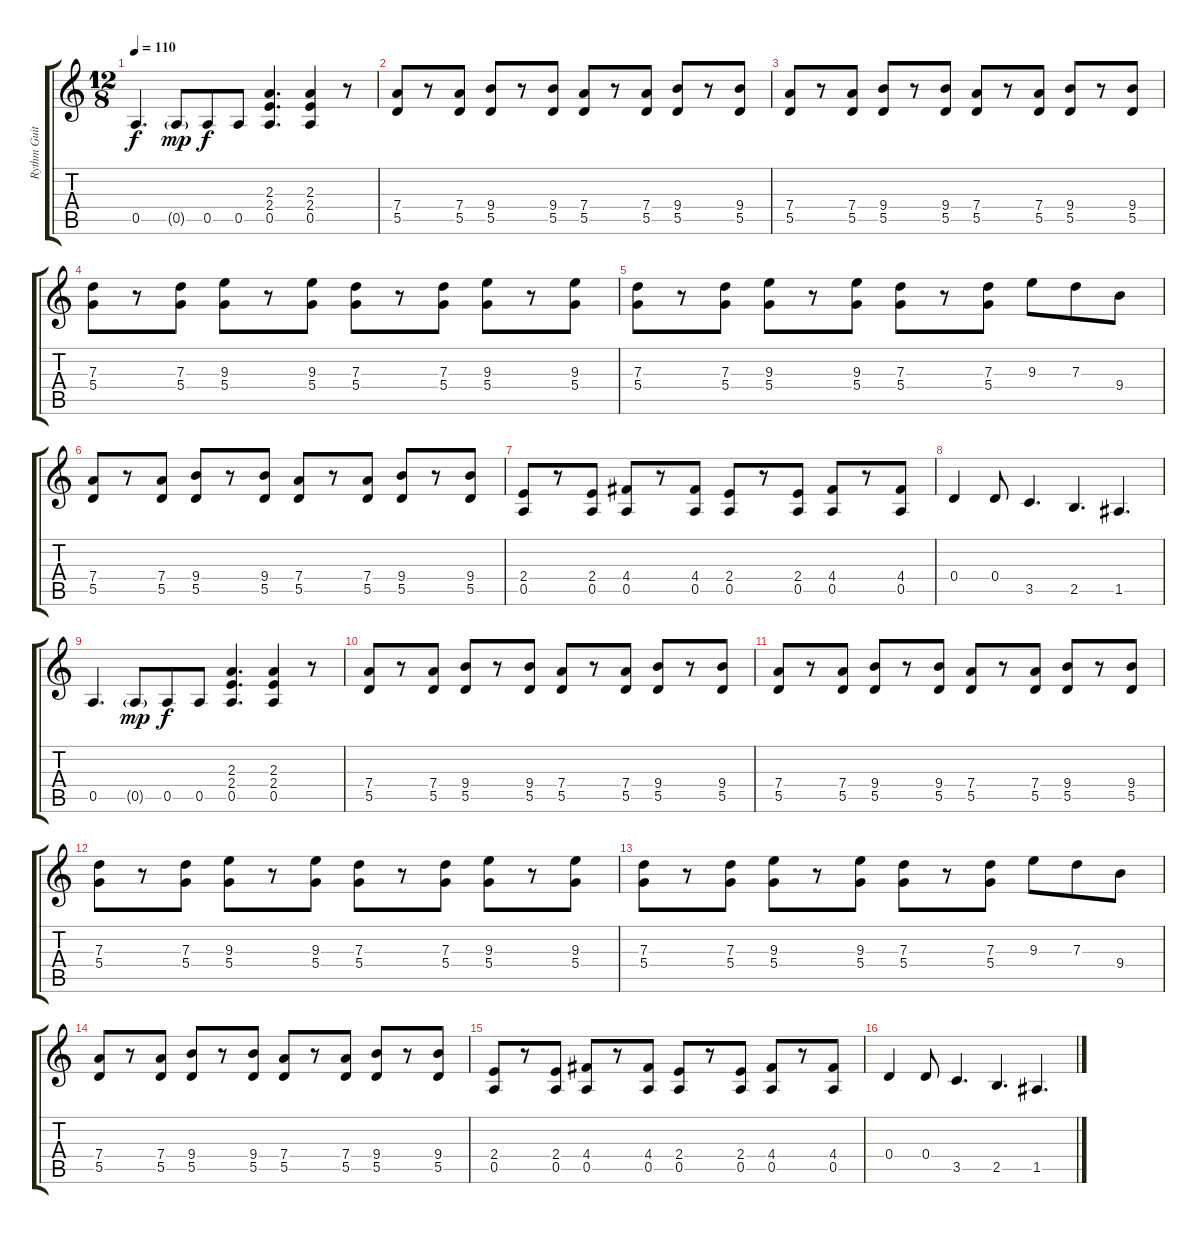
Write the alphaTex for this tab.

\track ("Rythm Guitar" "Rythm Guit") {instrument acousticguitarnylon}
\staff {score tabs}
\tuning (E4 B3 G3 D3 A2 E2) {hide}
\ts (12 8)
\tempo 110
\clef g2
\ks c
0.5.4{d dy f} 0.5{g}.8{dy mp} 0.5.8{dy f} 0.5.8 (2.3 2.4 0.5).4{d} (2.3 2.4 0.5).4 r.8 |
(7.4 5.5).8 r.8 (7.4 5.5).8 (9.4 5.5).8 r.8 (9.4 5.5).8 (7.4 5.5).8 r.8 (7.4 5.5).8 (9.4 5.5).8 r.8 (9.4 5.5).8 |
(7.4 5.5).8 r.8 (7.4 5.5).8 (9.4 5.5).8 r.8 (9.4 5.5).8 (7.4 5.5).8 r.8 (7.4 5.5).8 (9.4 5.5).8 r.8 (9.4 5.5).8 |
(7.3 5.4).8 r.8 (7.3 5.4).8 (9.3 5.4).8 r.8 (9.3 5.4).8 (7.3 5.4).8 r.8 (7.3 5.4).8 (9.3 5.4).8 r.8 (9.3 5.4).8 |
(7.3 5.4).8 r.8 (7.3 5.4).8 (9.3 5.4).8 r.8 (9.3 5.4).8 (7.3 5.4).8 r.8 (7.3 5.4).8 9.3.8 7.3.8 9.4.8 |
(7.4 5.5).8 r.8 (7.4 5.5).8 (9.4 5.5).8 r.8 (9.4 5.5).8 (7.4 5.5).8 r.8 (7.4 5.5).8 (9.4 5.5).8 r.8 (9.4 5.5).8 |
(2.4 0.5).8 r.8 (2.4 0.5).8 (4.4 0.5).8 r.8 (4.4 0.5).8 (2.4 0.5).8 r.8 (2.4 0.5).8 (4.4 0.5).8 r.8 (4.4 0.5).8 |
0.4.4 0.4.8 3.5.4{d} 2.5.4{d} 1.5.4{d} |
0.5.4{d} 0.5{g}.8{dy mp} 0.5.8{dy f} 0.5.8 (2.3 2.4 0.5).4{d} (2.3 2.4 0.5).4 r.8 |
(7.4 5.5).8 r.8 (7.4 5.5).8 (9.4 5.5).8 r.8 (9.4 5.5).8 (7.4 5.5).8 r.8 (7.4 5.5).8 (9.4 5.5).8 r.8 (9.4 5.5).8 |
(7.4 5.5).8 r.8 (7.4 5.5).8 (9.4 5.5).8 r.8 (9.4 5.5).8 (7.4 5.5).8 r.8 (7.4 5.5).8 (9.4 5.5).8 r.8 (9.4 5.5).8 |
(7.3 5.4).8 r.8 (7.3 5.4).8 (9.3 5.4).8 r.8 (9.3 5.4).8 (7.3 5.4).8 r.8 (7.3 5.4).8 (9.3 5.4).8 r.8 (9.3 5.4).8 |
(7.3 5.4).8 r.8 (7.3 5.4).8 (9.3 5.4).8 r.8 (9.3 5.4).8 (7.3 5.4).8 r.8 (7.3 5.4).8 9.3.8 7.3.8 9.4.8 |
(7.4 5.5).8 r.8 (7.4 5.5).8 (9.4 5.5).8 r.8 (9.4 5.5).8 (7.4 5.5).8 r.8 (7.4 5.5).8 (9.4 5.5).8 r.8 (9.4 5.5).8 |
(2.4 0.5).8 r.8 (2.4 0.5).8 (4.4 0.5).8 r.8 (4.4 0.5).8 (2.4 0.5).8 r.8 (2.4 0.5).8 (4.4 0.5).8 r.8 (4.4 0.5).8 |
0.4.4 0.4.8 3.5.4{d} 2.5.4{d} 1.5.4{d}
